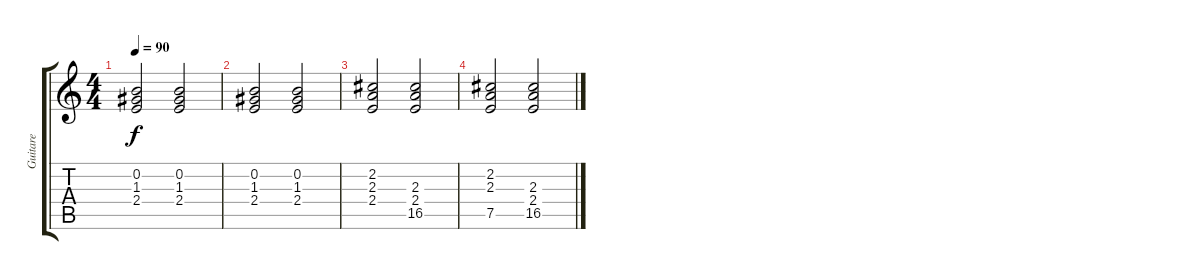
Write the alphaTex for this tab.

\track ("Guitare" "Guitare") {instrument acousticguitarnylon}
\staff {score tabs}
\tuning (E4 B3 G3 D3 A2 E2) {hide}
\ts (4 4)
\tempo 90
\clef g2
\ks c
(0.2 1.3 2.4).2{dy f} (0.2 1.3 2.4).2 |
(0.2 1.3 2.4).2 (0.2 1.3 2.4).2 |
(2.2 2.3 2.4).2 (2.3 2.4 16.5).2 |
(2.2 2.3 7.5).2 (2.3 2.4 16.5).2
